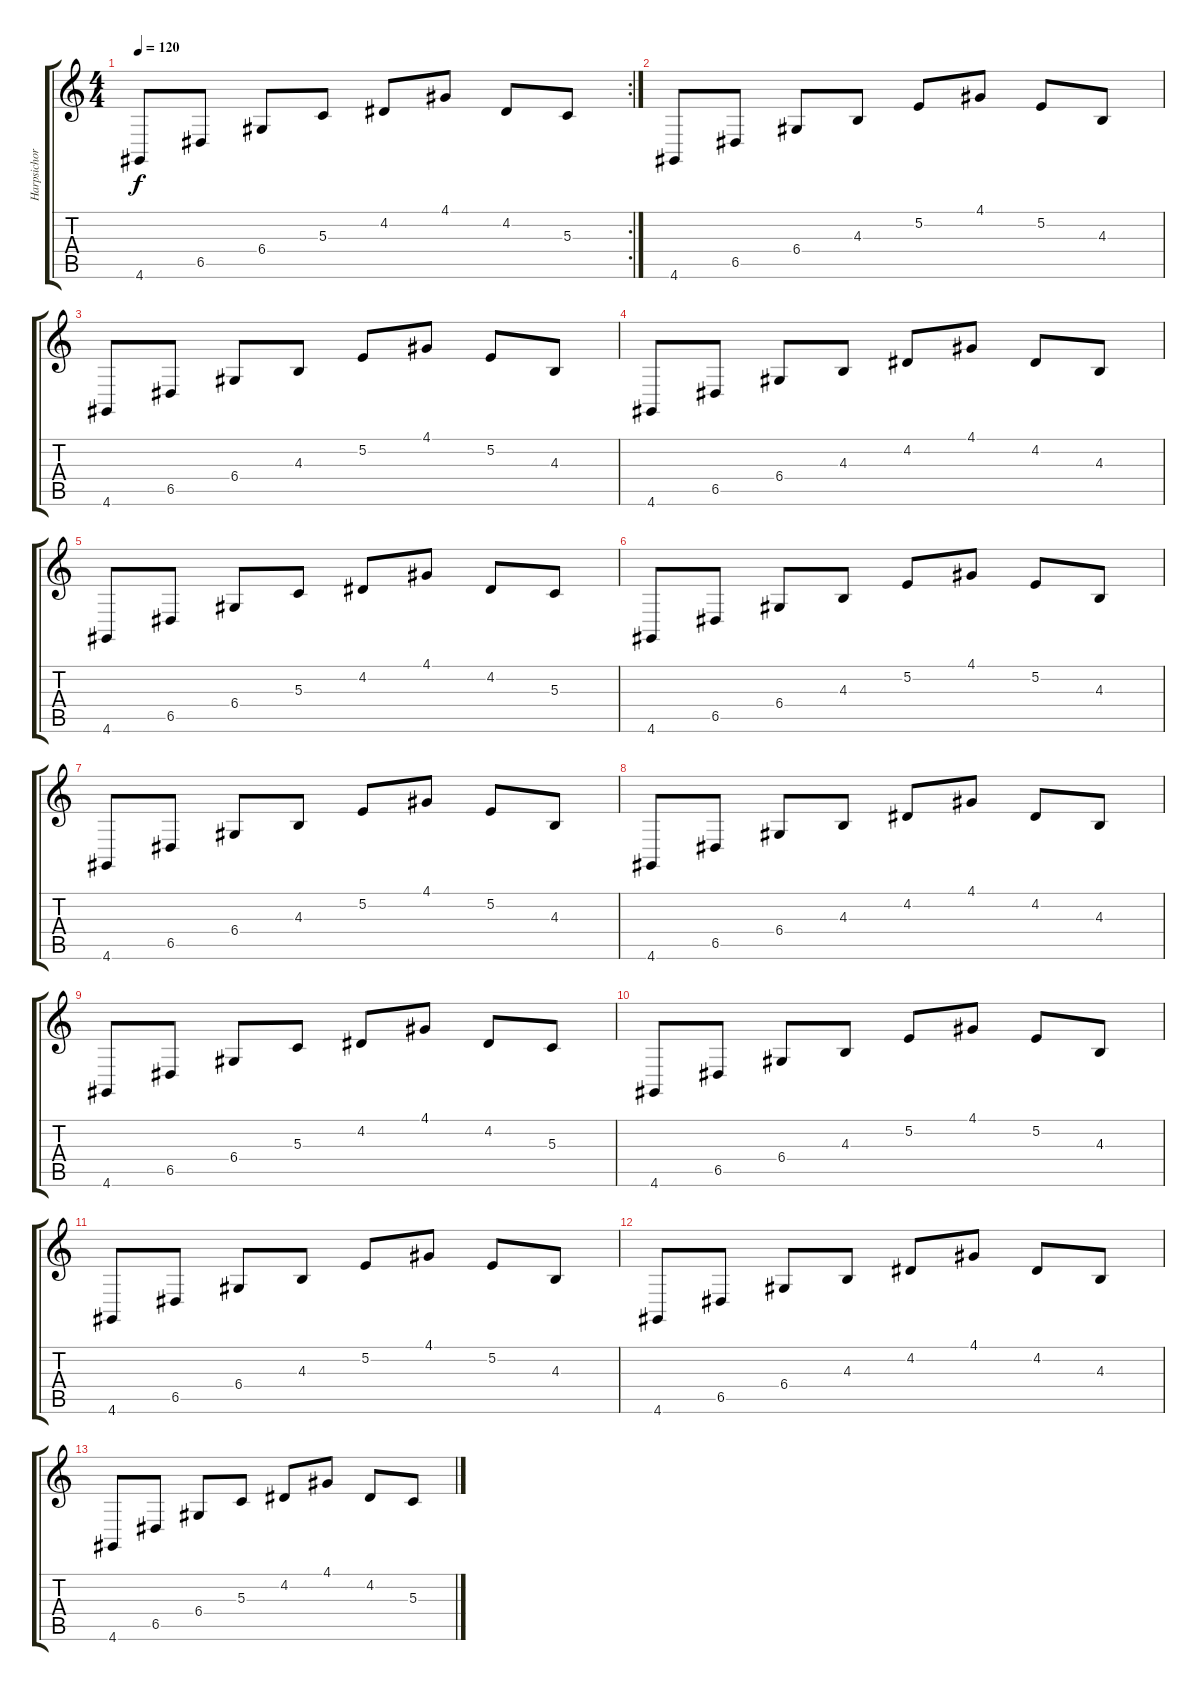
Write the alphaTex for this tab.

\track ("Harpsichord" "Harpsichor") {instrument harpsichord}
\staff {score tabs}
\tuning (E4 B3 G3 D3 A2 E2) {hide}
\rc 2
\ts (4 4)
\tempo 120
\clef g2
\ks c
4.6.8{dy f} 6.5.8 6.4.8 5.3.8 4.2.8 4.1.8 4.2.8 5.3.8 |
4.6.8 6.5.8 6.4.8 4.3.8 5.2.8 4.1.8 5.2.8 4.3.8 |
4.6.8 6.5.8 6.4.8 4.3.8 5.2.8 4.1.8 5.2.8 4.3.8 |
4.6.8 6.5.8 6.4.8 4.3.8 4.2.8 4.1.8 4.2.8 4.3.8 |
4.6.8 6.5.8 6.4.8 5.3.8 4.2.8 4.1.8 4.2.8 5.3.8 |
4.6.8 6.5.8 6.4.8 4.3.8 5.2.8 4.1.8 5.2.8 4.3.8 |
4.6.8 6.5.8 6.4.8 4.3.8 5.2.8 4.1.8 5.2.8 4.3.8 |
4.6.8 6.5.8 6.4.8 4.3.8 4.2.8 4.1.8 4.2.8 4.3.8 |
4.6.8 6.5.8 6.4.8 5.3.8 4.2.8 4.1.8 4.2.8 5.3.8 |
4.6.8 6.5.8 6.4.8 4.3.8 5.2.8 4.1.8 5.2.8 4.3.8 |
4.6.8 6.5.8 6.4.8 4.3.8 5.2.8 4.1.8 5.2.8 4.3.8 |
4.6.8 6.5.8 6.4.8 4.3.8 4.2.8 4.1.8 4.2.8 4.3.8 |
4.6.8 6.5.8 6.4.8 5.3.8 4.2.8 4.1.8 4.2.8 5.3.8
